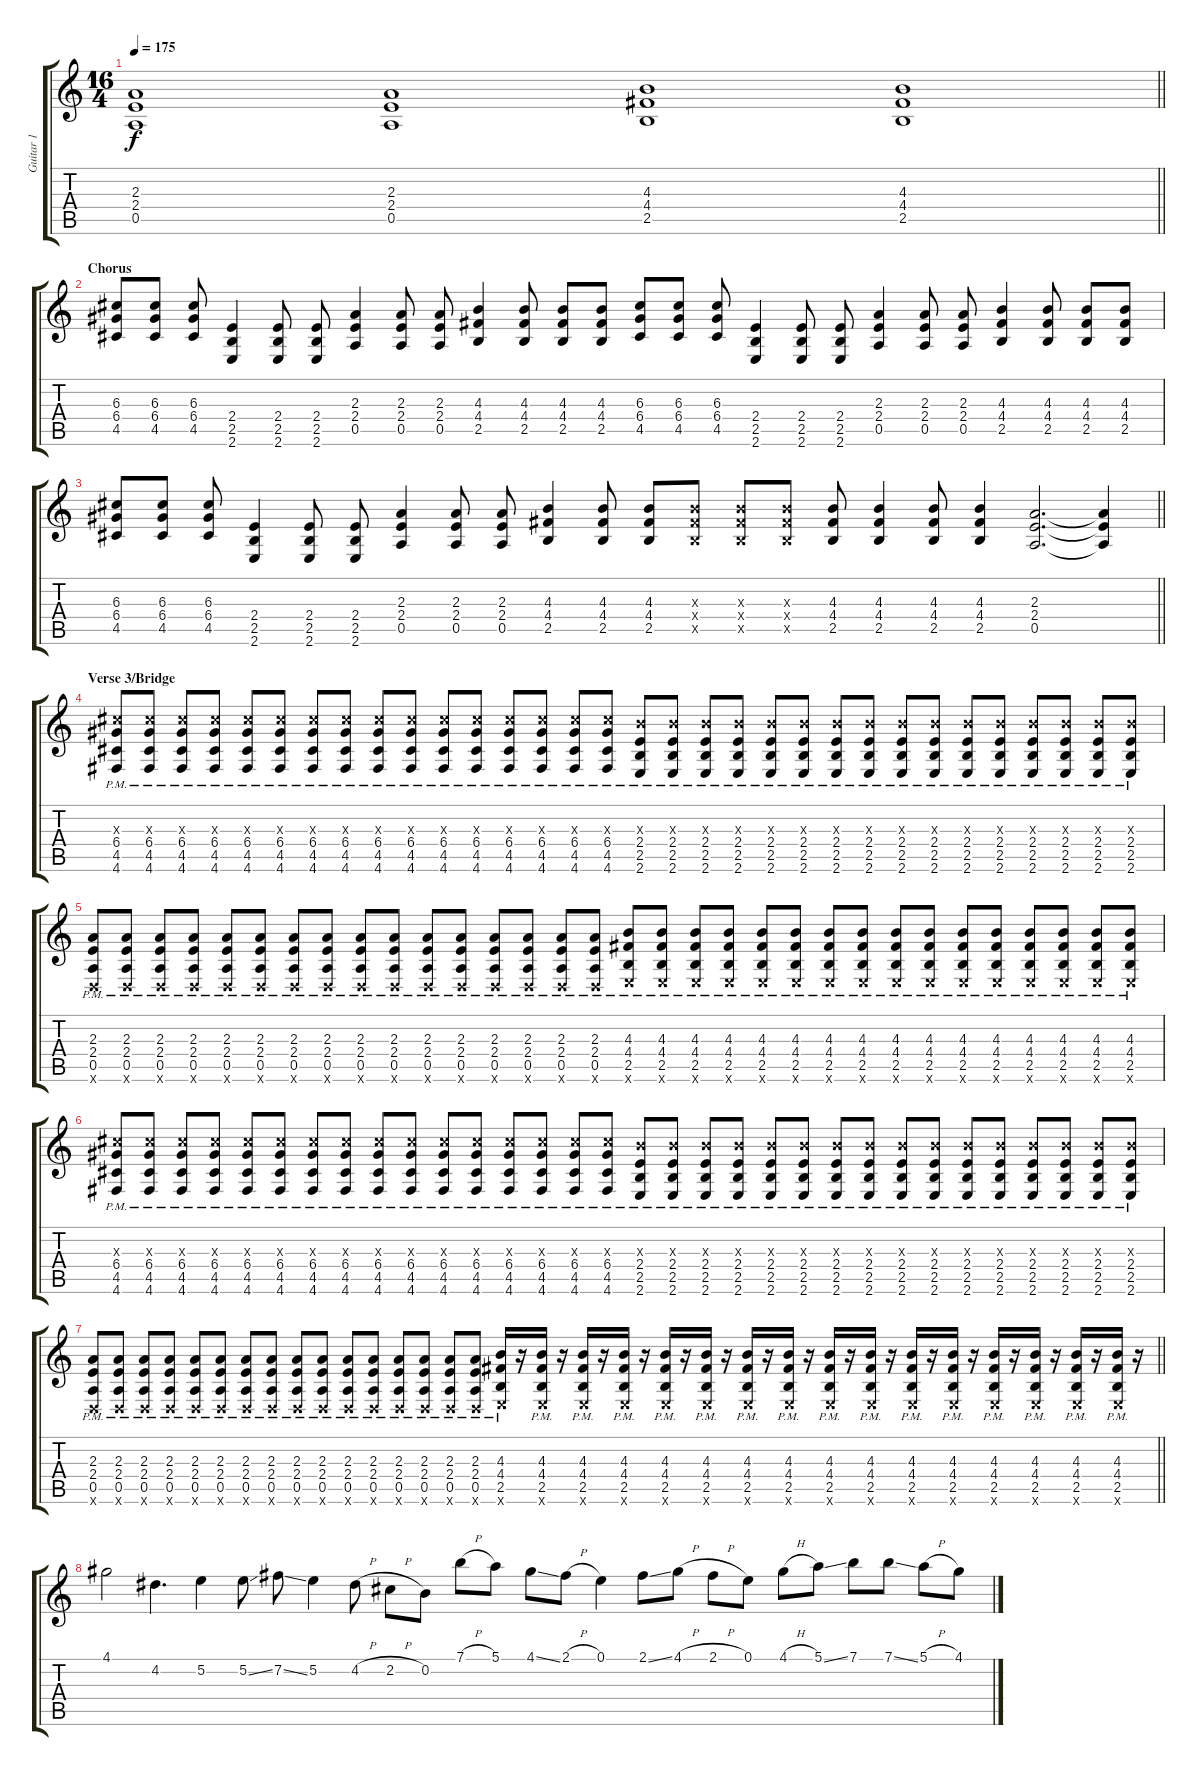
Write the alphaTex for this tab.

\track ("Guitar 1" "Guitar 1") {instrument distortionguitar}
\staff {score tabs}
\tuning (E4 B3 G3 D3 A2 D2) {hide}
\ts (16 4)
\tempo 175
\clef g2
\barLineRight lightlight
\ks c
(2.3 2.4 0.5).1{dy f} (2.3 2.4 0.5).1 (4.3 4.4 2.5).1 (4.3 4.4 2.5).1 |
\section ("" "Chorus")
(6.3 6.4 4.5).8 (6.3 6.4 4.5).8 (6.3 6.4 4.5).8 (2.4 2.5 2.6).4 (2.4 2.5 2.6).8 (2.4 2.5 2.6).8 (2.3 2.4 0.5).4 (2.3 2.4 0.5).8 (2.3 2.4 0.5).8 (4.3 4.4 2.5).4 (4.3 4.4 2.5).8 (4.3 4.4 2.5).8 (4.3 4.4 2.5).8 (6.3 6.4 4.5).8 (6.3 6.4 4.5).8 (6.3 6.4 4.5).8 (2.4 2.5 2.6).4 (2.4 2.5 2.6).8 (2.4 2.5 2.6).8 (2.3 2.4 0.5).4 (2.3 2.4 0.5).8 (2.3 2.4 0.5).8 (4.3 4.4 2.5).4 (4.3 4.4 2.5).8 (4.3 4.4 2.5).8 (4.3 4.4 2.5).8 |
\barLineRight lightlight
(6.3 6.4 4.5).8 (6.3 6.4 4.5).8 (6.3 6.4 4.5).8 (2.4 2.5 2.6).4 (2.4 2.5 2.6).8 (2.4 2.5 2.6).8 (2.3 2.4 0.5).4 (2.3 2.4 0.5).8 (2.3 2.4 0.5).8 (4.3 4.4 2.5).4 (4.3 4.4 2.5).8 (4.3 4.4 2.5).8 (4.3{x} 4.4{x} 2.5{x}).8 (4.3{x} 4.4{x} 2.5{x}).8 (4.3{x} 4.4{x} 2.5{x}).8 (4.3 4.4 2.5).8 (4.3 4.4 2.5).4 (4.3 4.4 2.5).8 (4.3 4.4 2.5).4 (2.3 2.4 0.5).2{d} (2.3{t} 2.4{t} 0.5{t}).4 |
\section ("" "Verse 3/Bridge")
(6.3{x} 6.4{pm} 4.5{pm} 4.6{pm}).8 (6.3{x} 6.4{pm} 4.5{pm} 4.6{pm}).8 (6.3{x} 6.4{pm} 4.5{pm} 4.6{pm}).8 (6.3{x} 6.4{pm} 4.5{pm} 4.6{pm}).8 (6.3{x} 6.4{pm} 4.5{pm} 4.6{pm}).8 (6.3{x} 6.4{pm} 4.5{pm} 4.6{pm}).8 (6.3{x} 6.4{pm} 4.5{pm} 4.6{pm}).8 (6.3{x} 6.4{pm} 4.5{pm} 4.6{pm}).8 (6.3{x} 6.4{pm} 4.5{pm} 4.6{pm}).8 (6.3{x} 6.4{pm} 4.5{pm} 4.6{pm}).8 (6.3{x} 6.4{pm} 4.5{pm} 4.6{pm}).8 (6.3{x} 6.4{pm} 4.5{pm} 4.6{pm}).8 (6.3{x} 6.4{pm} 4.5{pm} 4.6{pm}).8 (6.3{x} 6.4{pm} 4.5{pm} 4.6{pm}).8 (6.3{x} 6.4{pm} 4.5{pm} 4.6{pm}).8 (6.3{x} 6.4{pm} 4.5{pm} 4.6{pm}).8 (4.3{x} 2.4{pm} 2.5{pm} 2.6{pm}).8 (4.3{x} 2.4{pm} 2.5{pm} 2.6{pm}).8 (4.3{x} 2.4{pm} 2.5{pm} 2.6{pm}).8 (4.3{x} 2.4{pm} 2.5{pm} 2.6{pm}).8 (4.3{x} 2.4{pm} 2.5{pm} 2.6{pm}).8 (4.3{x} 2.4{pm} 2.5{pm} 2.6{pm}).8 (4.3{x} 2.4{pm} 2.5{pm} 2.6{pm}).8 (4.3{x} 2.4{pm} 2.5{pm} 2.6{pm}).8 (4.3{x} 2.4{pm} 2.5{pm} 2.6{pm}).8 (4.3{x} 2.4{pm} 2.5{pm} 2.6{pm}).8 (4.3{x} 2.4{pm} 2.5{pm} 2.6{pm}).8 (4.3{x} 2.4{pm} 2.5{pm} 2.6{pm}).8 (4.3{x} 2.4{pm} 2.5{pm} 2.6{pm}).8 (4.3{x} 2.4{pm} 2.5{pm} 2.6).8 (4.3{x} 2.4{pm} 2.5{pm} 2.6).8 (4.3{x} 2.4{pm} 2.5{pm} 2.6{pm}).8 |
(2.3 2.4 0.5{pm} 0.6{x}).8 (2.3 2.4 0.5{pm} 0.6{x}).8 (2.3 2.4 0.5{pm} 0.6{x}).8 (2.3 2.4 0.5{pm} 0.6{x}).8 (2.3 2.4 0.5{pm} 0.6{x}).8 (2.3 2.4 0.5{pm} 0.6{x}).8 (2.3 2.4 0.5{pm} 0.6{x}).8 (2.3 2.4 0.5{pm} 0.6{x}).8 (2.3 2.4 0.5{pm} 0.6{x}).8 (2.3 2.4 0.5{pm} 0.6{x}).8 (2.3 2.4 0.5{pm} 0.6{x}).8 (2.3 2.4 0.5{pm} 0.6{x}).8 (2.3 2.4 0.5{pm} 0.6{x}).8 (2.3 2.4 0.5{pm} 0.6{x}).8 (2.3 2.4 0.5{pm} 0.6{x}).8 (2.3 2.4 0.5{pm} 0.6{x}).8 (4.3 4.4 2.5{pm} 2.6{x}).8 (4.3 4.4 2.5{pm} 2.6{x}).8 (4.3 4.4 2.5{pm} 2.6{x}).8 (4.3 4.4 2.5{pm} 2.6{x}).8 (4.3 4.4 2.5{pm} 2.6{x}).8 (4.3 4.4 2.5{pm} 2.6{x}).8 (4.3 4.4 2.5{pm} 2.6{x}).8 (4.3 4.4 2.5{pm} 2.6{x}).8 (4.3 4.4 2.5{pm} 2.6{x}).8 (4.3 4.4 2.5{pm} 2.6{x}).8 (4.3 4.4 2.5{pm} 2.6{x}).8 (4.3 4.4 2.5{pm} 2.6{x}).8 (4.3 4.4 2.5{pm} 2.6{x}).8 (4.3 4.4 2.5{pm} 2.6{x}).8 (4.3 4.4 2.5{pm} 2.6{x}).8 (4.3 4.4 2.5{pm} 2.6{x}).8 |
(6.3{x} 6.4{pm} 4.5{pm} 4.6{pm}).8 (6.3{x} 6.4{pm} 4.5{pm} 4.6{pm}).8 (6.3{x} 6.4{pm} 4.5{pm} 4.6{pm}).8 (6.3{x} 6.4{pm} 4.5{pm} 4.6{pm}).8 (6.3{x} 6.4{pm} 4.5{pm} 4.6{pm}).8 (6.3{x} 6.4{pm} 4.5{pm} 4.6{pm}).8 (6.3{x} 6.4{pm} 4.5{pm} 4.6{pm}).8 (6.3{x} 6.4{pm} 4.5{pm} 4.6{pm}).8 (6.3{x} 6.4{pm} 4.5{pm} 4.6{pm}).8 (6.3{x} 6.4{pm} 4.5{pm} 4.6{pm}).8 (6.3{x} 6.4{pm} 4.5{pm} 4.6{pm}).8 (6.3{x} 6.4{pm} 4.5{pm} 4.6{pm}).8 (6.3{x} 6.4{pm} 4.5{pm} 4.6{pm}).8 (6.3{x} 6.4{pm} 4.5{pm} 4.6{pm}).8 (6.3{x} 6.4{pm} 4.5{pm} 4.6{pm}).8 (6.3{x} 6.4{pm} 4.5{pm} 4.6{pm}).8 (4.3{x} 2.4{pm} 2.5{pm} 2.6{pm}).8 (4.3{x} 2.4{pm} 2.5{pm} 2.6{pm}).8 (4.3{x} 2.4{pm} 2.5{pm} 2.6{pm}).8 (4.3{x} 2.4{pm} 2.5{pm} 2.6{pm}).8 (4.3{x} 2.4{pm} 2.5{pm} 2.6{pm}).8 (4.3{x} 2.4{pm} 2.5{pm} 2.6{pm}).8 (4.3{x} 2.4{pm} 2.5{pm} 2.6{pm}).8 (4.3{x} 2.4{pm} 2.5{pm} 2.6{pm}).8 (4.3{x} 2.4{pm} 2.5{pm} 2.6{pm}).8 (4.3{x} 2.4{pm} 2.5{pm} 2.6{pm}).8 (4.3{x} 2.4{pm} 2.5{pm} 2.6{pm}).8 (4.3{x} 2.4{pm} 2.5{pm} 2.6{pm}).8 (4.3{x} 2.4{pm} 2.5{pm} 2.6{pm}).8 (4.3{x} 2.4{pm} 2.5{pm} 2.6).8 (4.3{x} 2.4{pm} 2.5{pm} 2.6).8 (4.3{x} 2.4{pm} 2.5{pm} 2.6{pm}).8 |
\barLineRight lightlight
(2.3 2.4 0.5{pm} 0.6{x}).8 (2.3 2.4 0.5{pm} 0.6{x}).8 (2.3 2.4 0.5{pm} 0.6{x}).8 (2.3 2.4 0.5{pm} 0.6{x}).8 (2.3 2.4 0.5{pm} 0.6{x}).8 (2.3 2.4 0.5{pm} 0.6{x}).8 (2.3 2.4 0.5{pm} 0.6{x}).8 (2.3 2.4 0.5{pm} 0.6{x}).8 (2.3 2.4 0.5{pm} 0.6{x}).8 (2.3 2.4 0.5{pm} 0.6{x}).8 (2.3 2.4 0.5{pm} 0.6{x}).8 (2.3 2.4 0.5{pm} 0.6{x}).8 (2.3 2.4 0.5{pm} 0.6{x}).8 (2.3 2.4 0.5{pm} 0.6{x}).8 (2.3 2.4 0.5{pm} 0.6{x}).8 (2.3 2.4 0.5{pm} 0.6{x}).8 (4.3 4.4 2.5{pm} 2.6{x}).16 r.16 (4.3 4.4 2.5{pm} 2.6{x}).16 r.16 (4.3 4.4 2.5{pm} 2.6{x}).16 r.16 (4.3 4.4 2.5{pm} 2.6{x}).16 r.16 (4.3 4.4 2.5{pm} 2.6{x}).16 r.16 (4.3 4.4 2.5{pm} 2.6{x}).16 r.16 (4.3 4.4 2.5{pm} 2.6{x}).16 r.16 (4.3 4.4 2.5{pm} 2.6{x}).16 r.16 (4.3 4.4 2.5{pm} 2.6{x}).16 r.16 (4.3 4.4 2.5{pm} 2.6{x}).16 r.16 (4.3 4.4 2.5{pm} 2.6{x}).16 r.16 (4.3 4.4 2.5{pm} 2.6{x}).16 r.16 (4.3 4.4 2.5{pm} 2.6{x}).16 r.16 (4.3 4.4 2.5{pm} 2.6{x}).16 r.16 (4.3 4.4 2.5{pm} 2.6{x}).16 r.16 (4.3 4.4 2.5{pm} 2.6{x}).16 r.16 |
4.1.2 4.2.4{d} 5.2.4 5.2{ss}.8 7.2{ss}.8 5.2.4 4.2{h}.8 2.2{h}.8 0.2.8 7.1{h}.8 5.1.8 4.1{ss}.8 2.1{h}.8 0.1.4 2.1{ss}.8 4.1{h}.8 2.1{h}.8 0.1.8 4.1{h}.8 5.1{ss}.8 7.1.8 7.1{ss}.8 5.1{h}.8 4.1{h}.8
